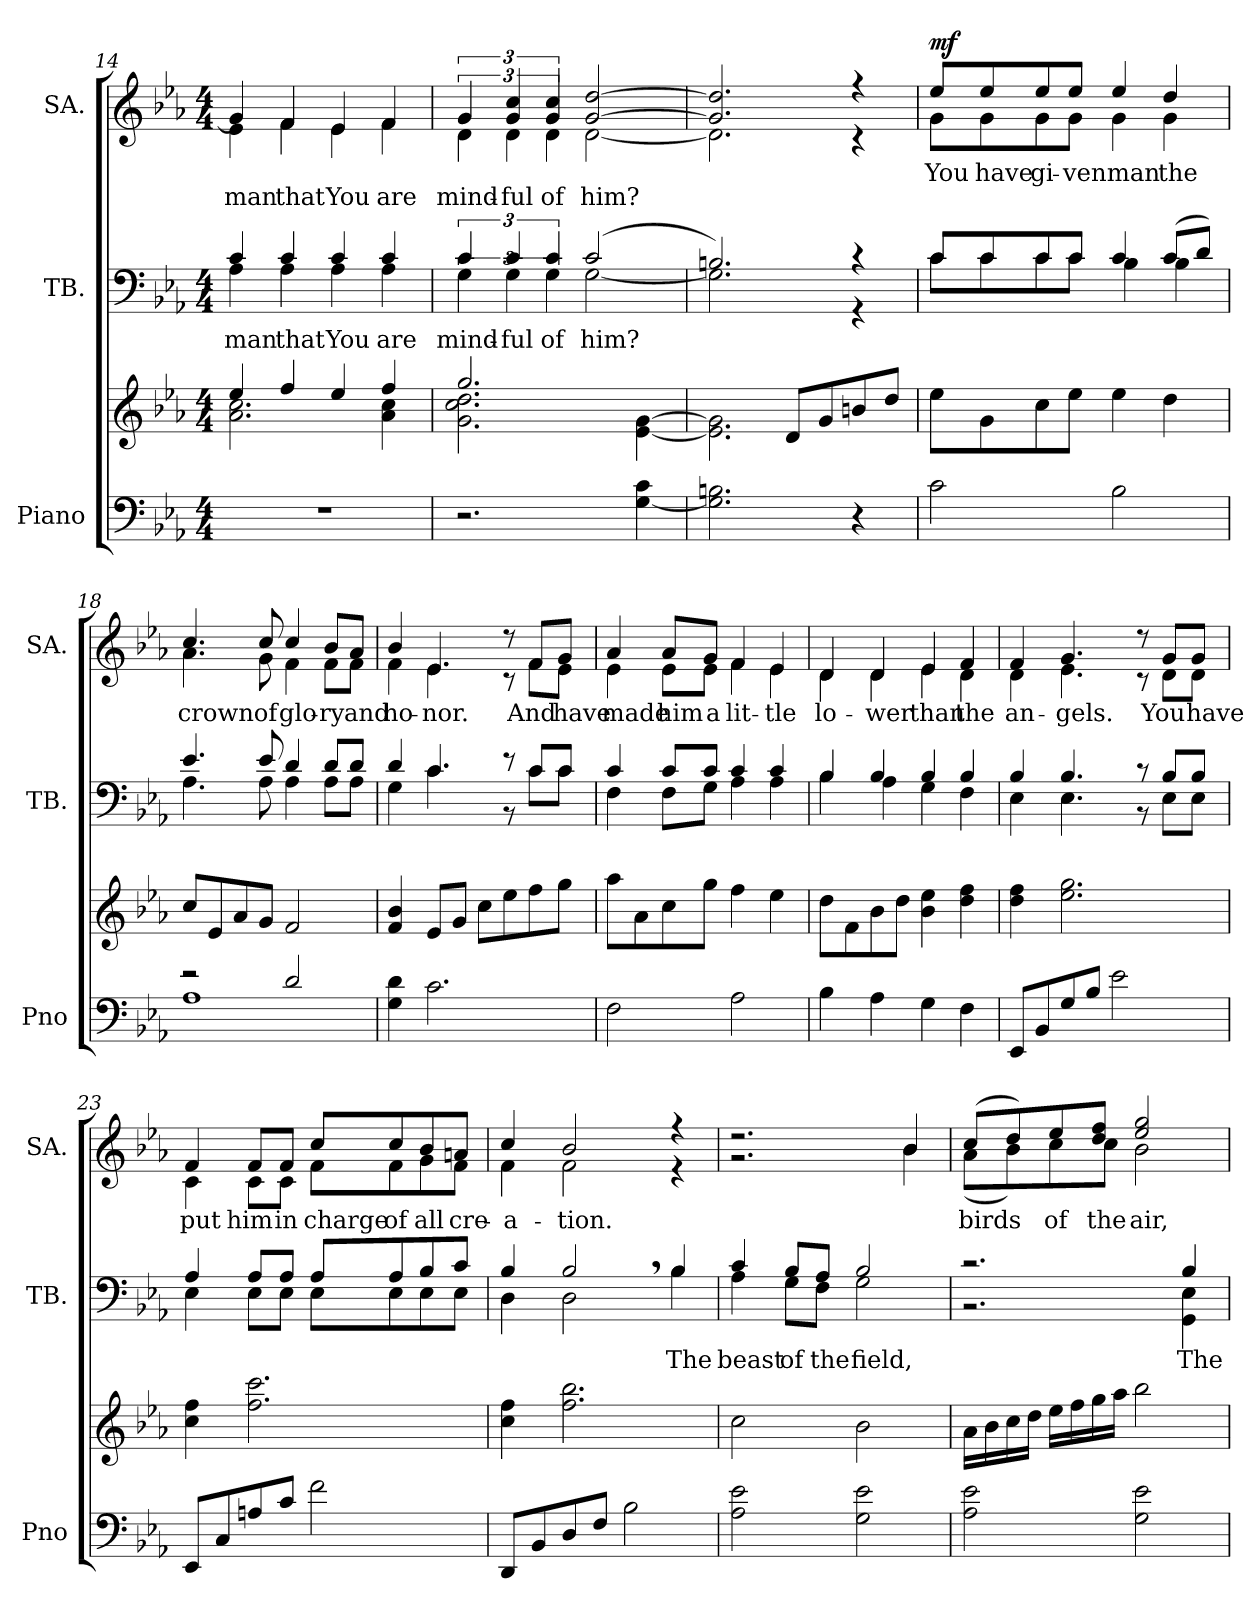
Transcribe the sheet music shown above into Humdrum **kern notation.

**kern	**kern	**kern	**text	**kern	**text	**text	**dynam
*part3	*part3	*part2	*part2	*part1	*part1	*part1	*part1
*staff4	*staff3	*staff2	*staff2	*staff1	*staff1	*staff1	*staff1
*I"Piano	*	*I"TB.	*	*I"SA.	*	*	*
*I'Pno	*	*I'TB.	*	*I'SA.	*	*	*
*clefF4	*clefG2	*clefF4	*	*clefG2	*	*	*
*k[b-e-a-]	*k[b-e-a-]	*k[b-e-a-]	*	*k[b-e-a-]	*	*	*
*E-:	*E-:	*E-:	*	*E-:	*	*	*
*M4/4	*M4/4	*M4/4	*	*M4/4	*	*	*
=14	=14	=14	=14	=14	=14	=14	=14
*	*^	*^	*	*^	*	*	*
1r	4ee-/	2.a-\ 2.cc\	4c/	4A-\	man	4g/]	4e-\	.	man	.
.	4ff/	.	4c/	4A-\	that	4f/	4f\	.	that	.
.	4ee-/	.	4c/	4A-\	You	4e-/	4e-\	.	You	.
.	4ff/	4a-\ 4cc\	4c/	4A-\	are	4f/	4f\	.	are	.
=15	=15	=15	=15	=15	=15	=15	=15	=15	=15	=15
2.r	2.gg/	2.g\ 2.cc\ 2.dd\	6c/	6G\	mind-	6g/	6d\	.	mind-	.
.	.	.	6c/	6G\	-ful	6g/ 6cc/	6d\	.	-ful	.
.	.	.	6c/	6G\	of	6g/ 6cc/	6d\	.	of	.
.	.	.	(2c/	[2G\	him?	[2g/ [2dd/	[2d\	.	him?	.
[4G\ 4c\	4ryy	[4e-\ [4g\	.	.	.	.	.	.	.	.
=16	=16	=16	=16	=16	=16	=16	=16	=16	=16	=16
2.G\] 2.Bn\	2ryy	2.e-\] 2.g\]	2.Bn/)	2.G\]	.	2.g/] 2.dd/]	2.d\]	.	.	.
.	8d/L	.	.	.	.	.	.	.	.	.
.	8g/	.	.	.	.	.	.	.	.	.
4r	8bn/	4ryy	4r	4r	.	4r	4r	.	.	.
.	8dd/J	.	.	.	.	.	.	.	.	.
*	*v	*v	*	*	*	*	*	*	*	*
!!LO:LB:g=z	!!
=17	=17	=17	=17	=17	=17	=17	=17	=17	=17
!	!	!	!	!	!	!	!	!	!LO:DY:a
2c\	8ee-\L	8c/L	8c\L	.	8ee-/L	8g\L	You	.	mf
.	8g\	8c/	8c\	.	8ee-/	8g\	have	.	.
.	8cc\	8c/	8c\	.	8ee-/	8g\	gi-	.	.
.	8ee-\J	8c/J	8c\J	.	8ee-/J	8g\J	-ven	.	.
2B-\	4ee-\	4c/	4B-\	.	4ee-/	4g\	man	.	.
.	4dd\	(8c/L	4B-\	.	4dd/	4g\	the	.	.
.	.	8d/J)	.	.	.	.	.	.	.
=18	=18	=18	=18	=18	=18	=18	=18	=18	=18
*^	*	*	*	*	*	*	*	*	*
2r	1A-	8cc/L	4.e-/	4.A-\	.	4.cc/	4.a-\	crown	.	.
.	.	8e-/	.	.	.	.	.	.	.	.
.	.	8a-/	.	.	.	.	.	.	.	.
.	.	8g/J	8e-/	8A-\	.	8cc/	8g\	of	.	.
2d/	.	2f/	4d/	4A-\	.	4cc/	4f\	glo-	.	.
.	.	.	8d/L	8A-\L	.	8b-/L	8f\L	-ry	.	.
.	.	.	8d/J	8A-\J	.	8a-/J	8f\J	and	.	.
*v	*v	*	*	*	*	*	*	*	*	*
!!LO:PB:g=z	!!
=19	=19	=19	=19	=19	=19	=19	=19	=19	=19
4G\ 4d\	4f/ 4b-/	4d/	4G\	.	4b-/	4f\	ho-	.	.
2.c\	8e-/L	4.c/	4.c\	.	4.e-/	4.e-\	-nor.	.	.
.	8g/J	.	.	.	.	.	.	.	.
.	8cc\L	.	.	.	.	.	.	.	.
.	8ee-\	8r	8r	.	8r	8r	.	.	.
.	8ff\	8c/L	8c\L	.	8f/L	8f\L	And	.	.
.	8gg\J	8c/J	8c\J	.	8g/J	8e-\J	have	.	.
=20	=20	=20	=20	=20	=20	=20	=20	=20	=20
2F\	8aa-\L	4c/	4F\	.	4a-/	4e-\	made	.	.
.	8a-\	.	.	.	.	.	.	.	.
.	8cc\	8c/L	8F\L	.	8a-/L	8e-\L	him	.	.
.	8gg\J	8c/J	8G\J	.	8g/J	8e-\J	a	.	.
2A-\	4ff\	4c/	4A-\	.	4f/	4f\	lit-	.	.
.	4ee-\	4c/	4A-\	.	4e-/	4e-\	-tle	.	.
=21	=21	=21	=21	=21	=21	=21	=21	=21	=21
4B-\	8dd\L	4B-/	4B-\	.	4d/	4d\	lo-	.	.
.	8f\	.	.	.	.	.	.	.	.
4A-\	8b-\	4B-/	4A-\	.	4d/	4d\	-wer	.	.
.	8dd\J	.	.	.	.	.	.	.	.
4G\	4b-\ 4ee-\	4B-/	4G\	.	4e-/	4e-\	than	.	.
4F\	4dd\ 4ff\	4B-/	4F\	.	4f/	4d\	the	.	.
!!LO:LB:g=z	!!
=22	=22	=22	=22	=22	=22	=22	=22	=22	=22
8EE-/L	4dd\ 4ff\	4B-/	4E-\	.	4f/	4d\	an-	.	.
8BB-/	.	.	.	.	.	.	.	.	.
8G/	2.ee-\ 2.gg\	4.B-/	4.E-\	.	4.g/	4.e-\	-gels.	.	.
8B-/J	.	.	.	.	.	.	.	.	.
2e-\	.	.	.	.	.	.	.	.	.
.	.	8r	8r	.	8r	8r	.	.	.
.	.	8B-/L	8E-\L	.	8g/L	8d\L	You	.	.
.	.	8B-/J	8E-\J	.	8g/J	8d\J	have	.	.
!!LO:PB:g=z	!!
=23	=23	=23	=23	=23	=23	=23	=23	=23	=23
8EE-/L	4cc\ 4ff\	4A-/	4E-\	.	4f/	4c\	put	.	.
8C/	.	.	.	.	.	.	.	.	.
8An/	2.ff\ 2.ccc\	8A-/L	8E-\L	.	8f/L	8c\L	him	.	.
8c/J	.	8A-/J	8E-\J	.	8f/J	8c\J	in	.	.
2f\	.	8A-/L	8E-\L	.	8cc/L	8f\L	charge	.	.
.	.	8A-/	8E-\	.	8cc/	8f\	of	.	.
.	.	8B-/	8E-\	.	8b-/	8g\	all	.	.
.	.	8c/J	8E-\J	.	8an/J	8f\J	cre-	.	.
=24	=24	=24	=24	=24	=24	=24	=24	=24	=24
8DD/L	4cc\ 4ff\	4B-/	4D\	.	4cc/	4f\	-a-	.	.
8BB-/	.	.	.	.	.	.	.	.	.
8D/	2.ff\ 2.bb-\	2B-,/	2D\	.	2b-/	2f\	-tion.	.	.
8F/J	.	.	.	.	.	.	.	.	.
2B-\	.	.	.	.	.	.	.	.	.
.	.	4B-/	4B-\	The	4r	4r	.	.	.
=25	=25	=25	=25	=25	=25	=25	=25	=25	=25
2A-\ 2e-\	2cc\	4c/	4A-\	beast	2.r	2.r	.	.	.
.	.	8B-/L	8G\L	of	.	.	.	.	.
.	.	8A-/J	8F\J	the	.	.	.	.	.
2G\ 2e-\	2b-\	2B-/	2G\	field,	.	.	.	.	.
.	.	.	.	.	4b-/	4b-\	.	.	.
!!LO:LB:g=z	!!
=26	=26	=26	=26	=26	=26	=26	=26	=26	=26
2A-\ 2e-\	16a-\LL	2.r	2.r	.	(8cc/L	(8a-\L	birds	.	.
.	16b-\	.	.	.	.	.	.	.	.
.	16cc\	.	.	.	8dd/)	8b-\)	.	.	.
.	16dd\JJ	.	.	.	.	.	.	.	.
.	16ee-\LL	.	.	.	8ee-/	8cc\	of	.	.
.	16ff\	.	.	.	.	.	.	.	.
.	16gg\	.	.	.	8dd/ 8ff/J	8cc\J	the	.	.
.	16aa-\JJ	.	.	.	.	.	.	.	.
2G\ 2e-\	2bb-\	.	.	.	2ee-/ 2gg/	2b-\	air,	.	.
.	.	4B-/	4GG\ 4E-\	The	.	.	.	.	.
*	*	*v	*v	*	*	*	*	*	*
*	*	*	*	*v	*v	*	*	*
=	=	=	=	=	=	=	=
*-	*-	*-	*-	*-	*-	*-	*-
